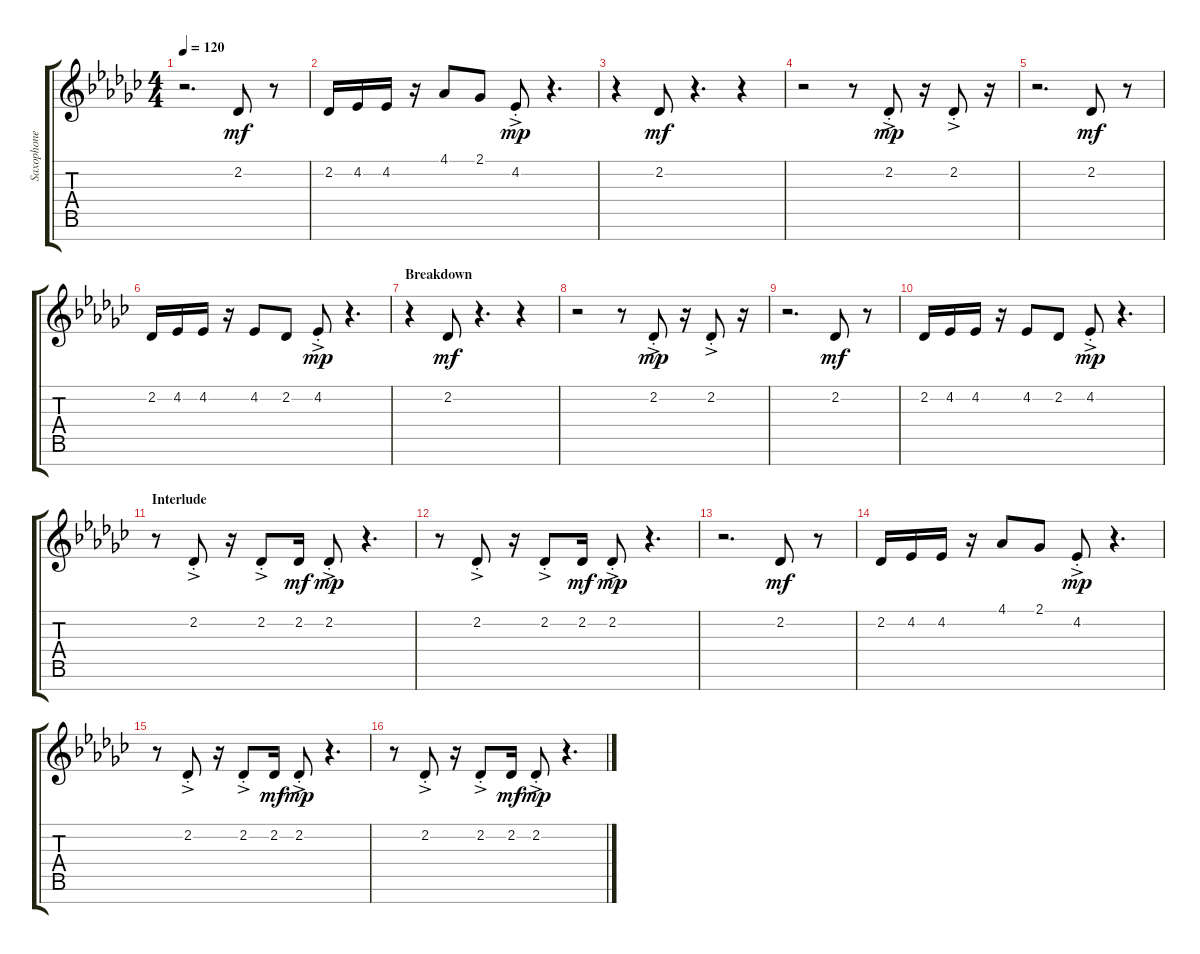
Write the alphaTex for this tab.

\track ("Saxophone : Tenor in Bb" "Saxophone ") {instrument tenorsax}
\staff {score tabs}
\tuning (E4 B3 G3 D3 A2 E2 B1) {hide}
\ts (4 4)
\tempo 120
\clef g2
\ks ebminor
r.2{d dy mp} 2.2.8{dy mf} r.8 |
2.2.16 4.2.16 4.2.16 r.16 4.1.8 2.1.8 4.2{ac st}.8{dy mp} r.4{d} |
r.4 2.2.8{dy mf} r.4{d} r.4 |
r.2 r.8 2.2{ac st}.8{dy mp} r.16 2.2{ac st}.8 r.16 |
r.2{d} 2.2.8{dy mf} r.8 |
2.2.16 4.2.16 4.2.16 r.16 4.2.8 2.2.8 4.2{ac st}.8{dy mp} r.4{d} |
\section ("" "Breakdown")
r.4 2.2.8{dy mf} r.4{d} r.4 |
r.2 r.8 2.2{ac st}.8{dy mp} r.16 2.2{ac st}.8 r.16 |
r.2{d} 2.2.8{dy mf} r.8 |
2.2.16 4.2.16 4.2.16 r.16 4.2.8 2.2.8 4.2{ac st}.8{dy mp} r.4{d} |
\section ("" "Interlude")
r.8 2.2{ac st}.8 r.16 2.2{ac st}.8 2.2.16{dy mf} 2.2{ac st}.8{dy mp} r.4{d} |
r.8 2.2{ac st}.8 r.16 2.2{ac st}.8 2.2.16{dy mf} 2.2{ac st}.8{dy mp} r.4{d} |
r.2{d} 2.2.8{dy mf} r.8 |
2.2.16 4.2.16 4.2.16 r.16 4.1.8 2.1.8 4.2{ac st}.8{dy mp} r.4{d} |
r.8 2.2{ac st}.8 r.16 2.2{ac st}.8 2.2.16{dy mf} 2.2{ac st}.8{dy mp} r.4{d} |
r.8 2.2{ac st}.8 r.16 2.2{ac st}.8 2.2.16{dy mf} 2.2{ac st}.8{dy mp} r.4{d}
